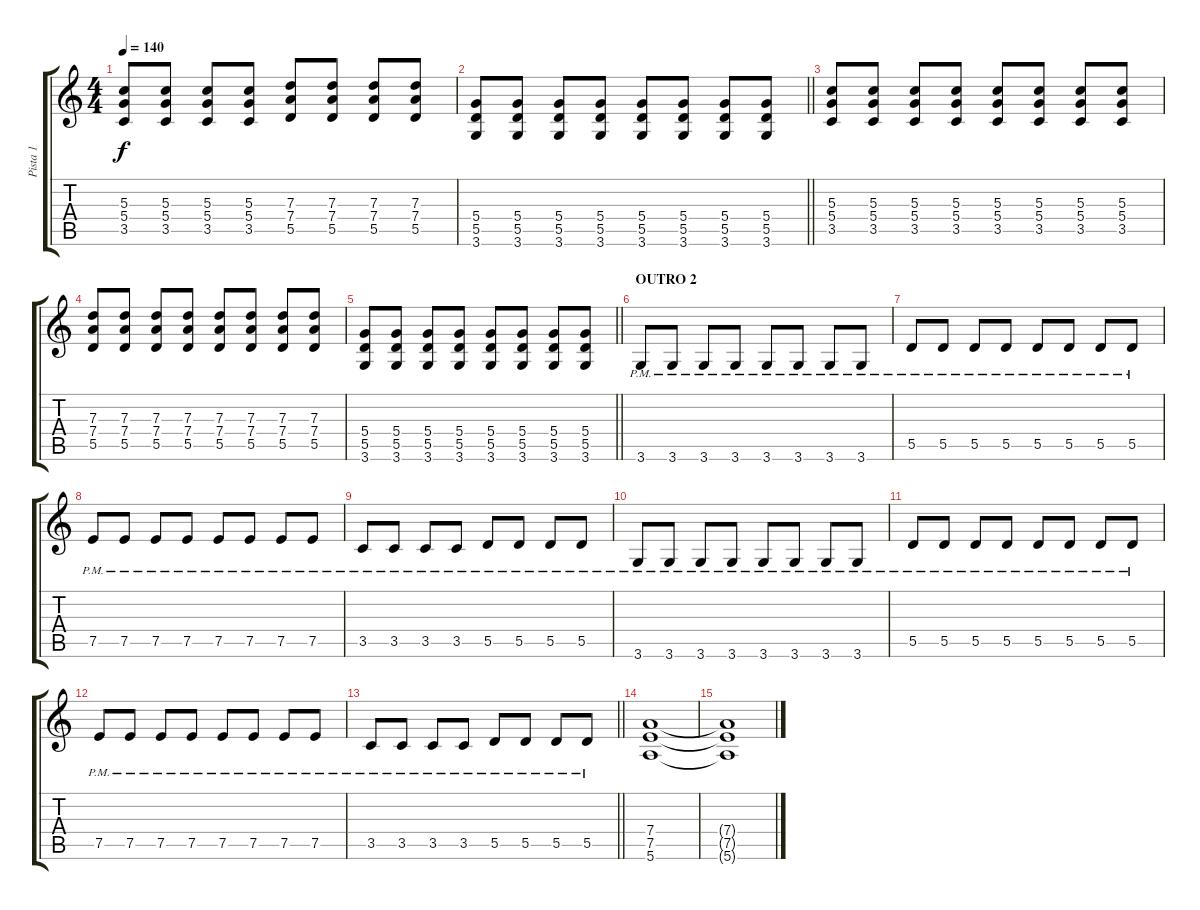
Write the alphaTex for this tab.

\track ("Pista 1" "Pista 1") {instrument overdrivenguitar}
\staff {score tabs}
\tuning (E4 B3 G3 D3 A2 E2) {hide}
\ts (4 4)
\tempo 140
\clef g2
\ks c
(5.3 5.4 3.5).8{dy f} (5.3 5.4 3.5).8 (5.3 5.4 3.5).8 (5.3 5.4 3.5).8 (7.3 7.4 5.5).8 (7.3 7.4 5.5).8 (7.3 7.4 5.5).8 (7.3 7.4 5.5).8 |
\barLineRight lightlight
(5.4 5.5 3.6).8 (5.4 5.5 3.6).8 (5.4 5.5 3.6).8 (5.4 5.5 3.6).8 (5.4 5.5 3.6).8 (5.4 5.5 3.6).8 (5.4 5.5 3.6).8 (5.4 5.5 3.6).8 |
(5.3 5.4 3.5).8 (5.3 5.4 3.5).8 (5.3 5.4 3.5).8 (5.3 5.4 3.5).8 (5.3 5.4 3.5).8 (5.3 5.4 3.5).8 (5.3 5.4 3.5).8 (5.3 5.4 3.5).8 |
(7.3 7.4 5.5).8 (7.3 7.4 5.5).8 (7.3 7.4 5.5).8 (7.3 7.4 5.5).8 (7.3 7.4 5.5).8 (7.3 7.4 5.5).8 (7.3 7.4 5.5).8 (7.3 7.4 5.5).8 |
\barLineRight lightlight
(5.4 5.5 3.6).8 (5.4 5.5 3.6).8 (5.4 5.5 3.6).8 (5.4 5.5 3.6).8 (5.4 5.5 3.6).8 (5.4 5.5 3.6).8 (5.4 5.5 3.6).8 (5.4 5.5 3.6).8 |
\section ("" "OUTRO 2")
3.6{pm}.8 3.6{pm}.8 3.6{pm}.8 3.6{pm}.8 3.6{pm}.8 3.6{pm}.8 3.6{pm}.8 3.6{pm}.8 |
5.5{pm}.8 5.5{pm}.8 5.5{pm}.8 5.5{pm}.8 5.5{pm}.8 5.5{pm}.8 5.5{pm}.8 5.5{pm}.8 |
7.5{pm}.8 7.5{pm}.8 7.5{pm}.8 7.5{pm}.8 7.5{pm}.8 7.5{pm}.8 7.5{pm}.8 7.5{pm}.8 |
3.5{pm}.8 3.5{pm}.8 3.5{pm}.8 3.5{pm}.8 5.5{pm}.8 5.5{pm}.8 5.5{pm}.8 5.5{pm}.8 |
3.6{pm}.8 3.6{pm}.8 3.6{pm}.8 3.6{pm}.8 3.6{pm}.8 3.6{pm}.8 3.6{pm}.8 3.6{pm}.8 |
5.5{pm}.8 5.5{pm}.8 5.5{pm}.8 5.5{pm}.8 5.5{pm}.8 5.5{pm}.8 5.5{pm}.8 5.5{pm}.8 |
7.5{pm}.8 7.5{pm}.8 7.5{pm}.8 7.5{pm}.8 7.5{pm}.8 7.5{pm}.8 7.5{pm}.8 7.5{pm}.8 |
\barLineRight lightlight
3.5{pm}.8 3.5{pm}.8 3.5{pm}.8 3.5{pm}.8 5.5{pm}.8 5.5{pm}.8 5.5{pm}.8 5.5{pm}.8 |
(7.4 7.5 5.6).1{volume 0} |
(7.4{t} 7.5{t} 5.6{t}).1
